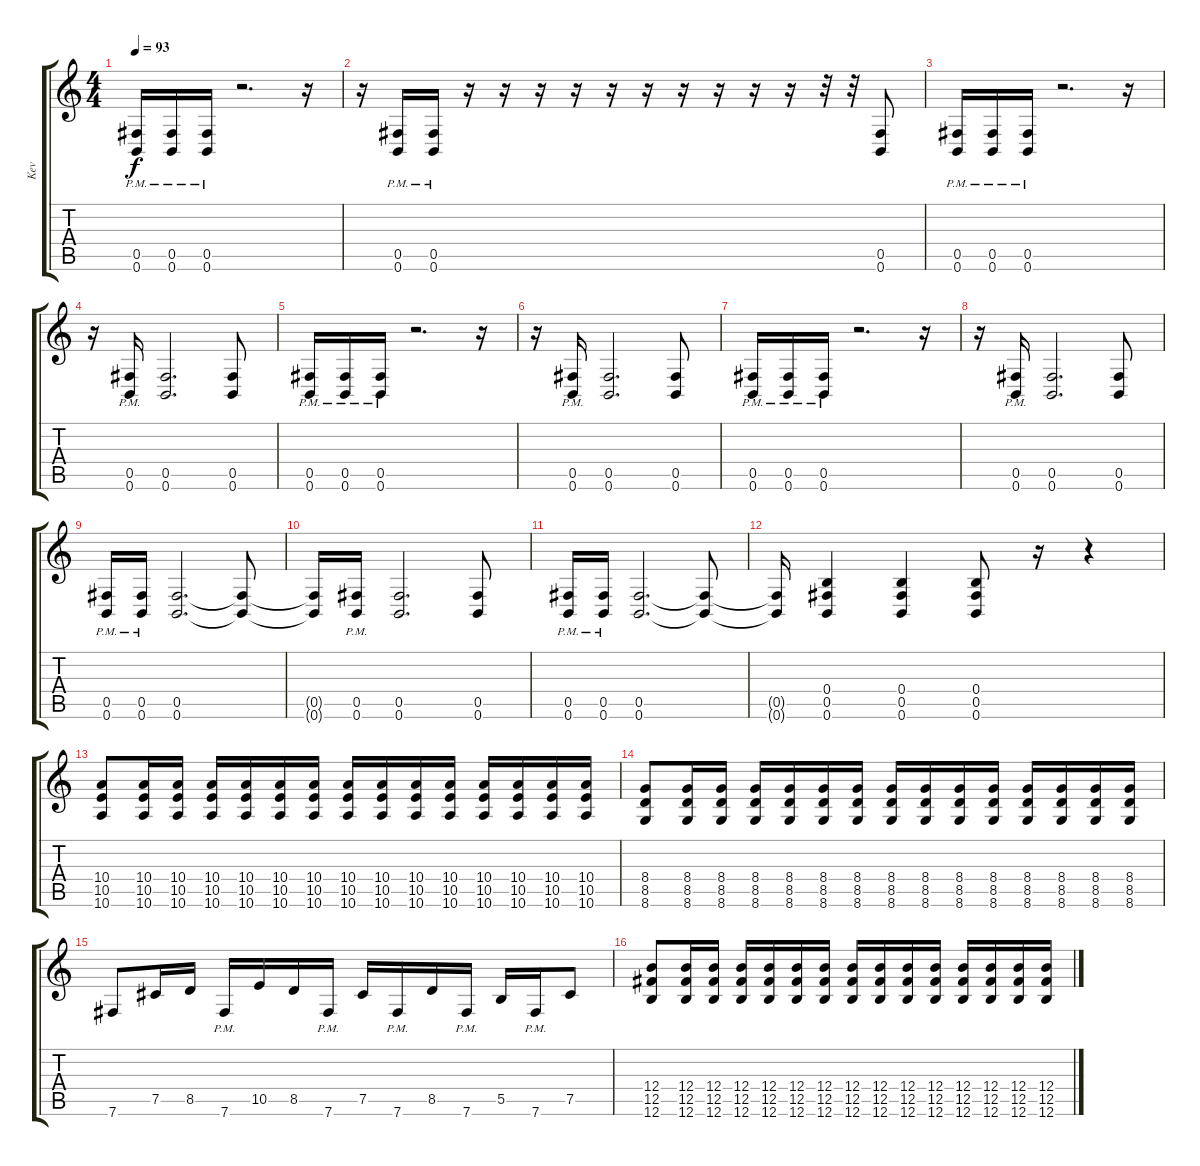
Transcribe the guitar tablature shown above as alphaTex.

\track ("Kev" "Kev") {instrument distortionguitar}
\staff {score tabs}
\tuning (Db4 Ab3 E3 B2 Gb2 B1) {hide}
\ts (4 4)
\tempo 93
\clef g2
\ks c
(0.5{pm} 0.6{pm}).16{dy f} (0.5{pm} 0.6{pm}).16 (0.5{pm} 0.6{pm}).16 r.2{d} r.16 |
r.16 (0.5{pm} 0.6{pm}).16 (0.5 0.6{pm}).16 r.16 r.16 r.16 r.16 r.16 r.16 r.16 r.16 r.16 r.16 r.32 r.32 (0.5 0.6).8 |
(0.5{pm} 0.6{pm}).16 (0.5{pm} 0.6{pm}).16 (0.5{pm} 0.6{pm}).16 r.2{d} r.16 |
r.16 (0.5{pm} 0.6{pm}).16{balance 8} (0.5 0.6).2{d} (0.5 0.6).8 |
(0.5{pm} 0.6{pm}).16 (0.5{pm} 0.6{pm}).16 (0.5{pm} 0.6{pm}).16 r.2{d} r.16 |
r.16 (0.5{pm} 0.6{pm}).16 (0.5 0.6).2{d} (0.5 0.6).8 |
(0.5{pm} 0.6{pm}).16 (0.5{pm} 0.6{pm}).16 (0.5{pm} 0.6{pm}).16 r.2{d} r.16 |
r.16 (0.5{pm} 0.6{pm}).16{balance 16} (0.5 0.6).2{d} (0.5 0.6).8 |
(0.5{pm} 0.6{pm}).16 (0.5{pm} 0.6{pm}).16 (0.5 0.6).2{d} (0.5{t} 0.6{t}).8 |
(0.5{t} 0.6{t}).16 (0.5{pm} 0.6{pm}).16 (0.5 0.6).2{d} (0.5 0.6).8 |
(0.5{pm} 0.6{pm}).16 (0.5{pm} 0.6{pm}).16 (0.5 0.6).2{d} (0.5{t} 0.6{t}).8 |
(0.5{t} 0.6{t}).16 (0.4 0.5 0.6).4 (0.4 0.5 0.6).4 (0.4 0.5 0.6).8 r.16 r.4 |
(10.4 10.5 10.6).8 (10.4 10.5 10.6).16 (10.4 10.5 10.6).16 (10.4 10.5 10.6).16 (10.4 10.5 10.6).16 (10.4 10.5 10.6).16 (10.4 10.5 10.6).16 (10.4 10.5 10.6).16 (10.4 10.5 10.6).16 (10.4 10.5 10.6).16 (10.4 10.5 10.6).16 (10.4 10.5 10.6).16 (10.4 10.5 10.6).16 (10.4 10.5 10.6).16 (10.4 10.5 10.6).16 |
(8.4 8.5 8.6).8 (8.4 8.5 8.6).16 (8.4 8.5 8.6).16 (8.4 8.5 8.6).16 (8.4 8.5 8.6).16 (8.4 8.5 8.6).16 (8.4 8.5 8.6).16 (8.4 8.5 8.6).16 (8.4 8.5 8.6).16 (8.4 8.5 8.6).16 (8.4 8.5 8.6).16 (8.4 8.5 8.6).16 (8.4 8.5 8.6).16 (8.4 8.5 8.6).16 (8.4 8.5 8.6).16 |
7.6.8 7.5.16 8.5.16 7.6{pm}.16 10.5.16 8.5.16 7.6{pm}.16 7.5.16 7.6{pm}.16 8.5.16 7.6{pm}.16 5.5.16 7.6{pm}.16 7.5.8 |
(12.4 12.5 12.6).8 (12.4 12.5 12.6).16 (12.4 12.5 12.6).16 (12.4 12.5 12.6).16 (12.4 12.5 12.6).16 (12.4 12.5 12.6).16 (12.4 12.5 12.6).16 (12.4 12.5 12.6).16 (12.4 12.5 12.6).16 (12.4 12.5 12.6).16 (12.4 12.5 12.6).16 (12.4 12.5 12.6).16 (12.4 12.5 12.6).16 (12.4 12.5 12.6).16 (12.4 12.5 12.6).16
